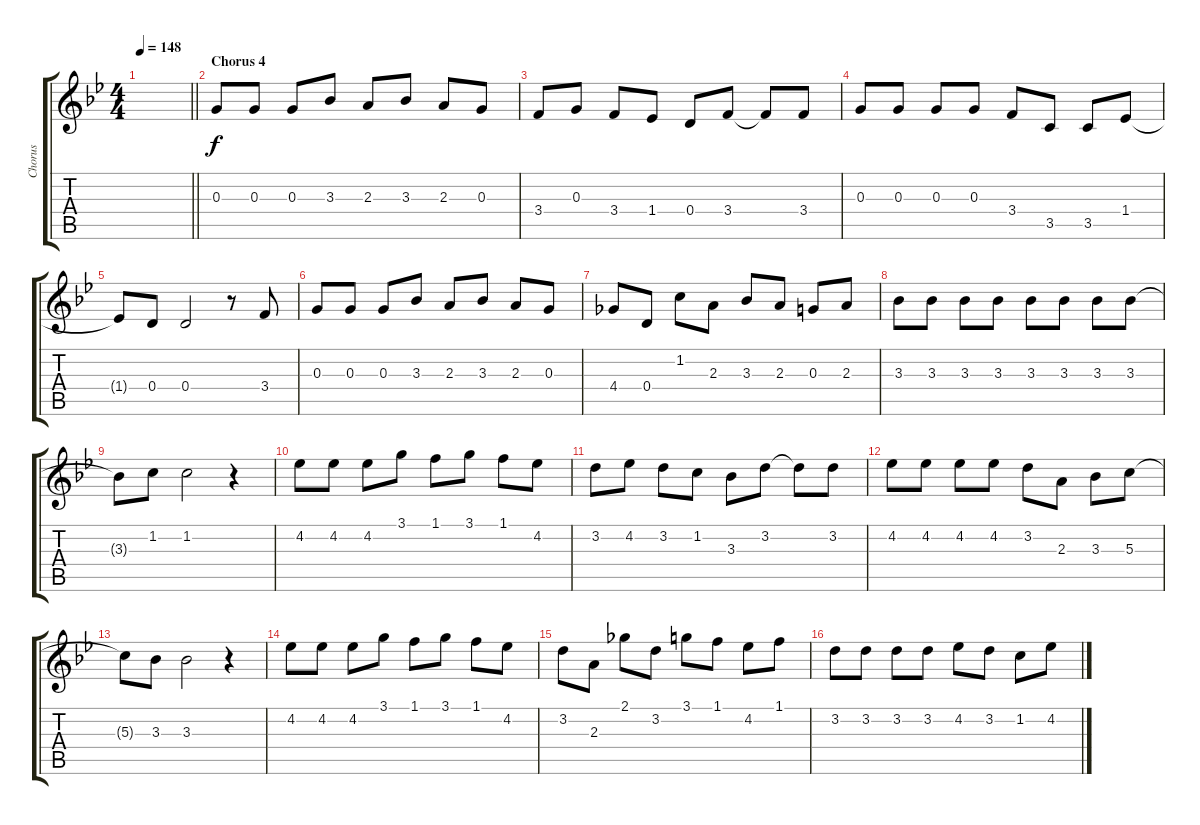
\track ("Chorus" "Chorus") {instrument acousticguitarnylon}
\staff {score tabs}
\tuning (E4 B3 G3 D3 A2 E2) {hide}
\ts (4 4)
\tempo 148
\clef g2
\barLineRight lightlight
\ks bb
|
\section ("" "Chorus 4")
0.3.8 0.3.8 0.3.8 3.3.8 2.3.8 3.3.8 2.3.8 0.3.8 |
3.4.8 0.3.8 3.4.8 1.4.8 0.4.8 3.4.8 3.4{t}.8 3.4.8 |
0.3.8 0.3.8 0.3.8 0.3.8 3.4.8 3.5.8 3.5.8 1.4.8 |
1.4{t}.8 0.4.8 0.4.2 r.8 3.4.8 |
0.3.8 0.3.8 0.3.8 3.3.8 2.3.8 3.3.8 2.3.8 0.3.8 |
4.4.8 0.4.8 1.2.8 2.3.8 3.3.8 2.3.8 0.3.8 2.3.8 |
3.3.8 3.3.8 3.3.8 3.3.8 3.3.8 3.3.8 3.3.8 3.3.8 |
3.3{t}.8 1.2.8 1.2.2 r.4 |
4.2.8 4.2.8 4.2.8 3.1.8 1.1.8 3.1.8 1.1.8 4.2.8 |
3.2.8 4.2.8 3.2.8 1.2.8 3.3.8 3.2.8 3.2{t}.8 3.2.8 |
4.2.8 4.2.8 4.2.8 4.2.8 3.2.8 2.3.8 3.3.8 5.3.8 |
5.3{t}.8 3.3.8 3.3.2 r.4 |
4.2.8 4.2.8 4.2.8 3.1.8 1.1.8 3.1.8 1.1.8 4.2.8 |
3.2.8 2.3.8 2.1.8 3.2.8 3.1.8 1.1.8 4.2.8 1.1.8 |
3.2.8 3.2.8 3.2.8 3.2.8 4.2.8 3.2.8 1.2.8 4.2.8
